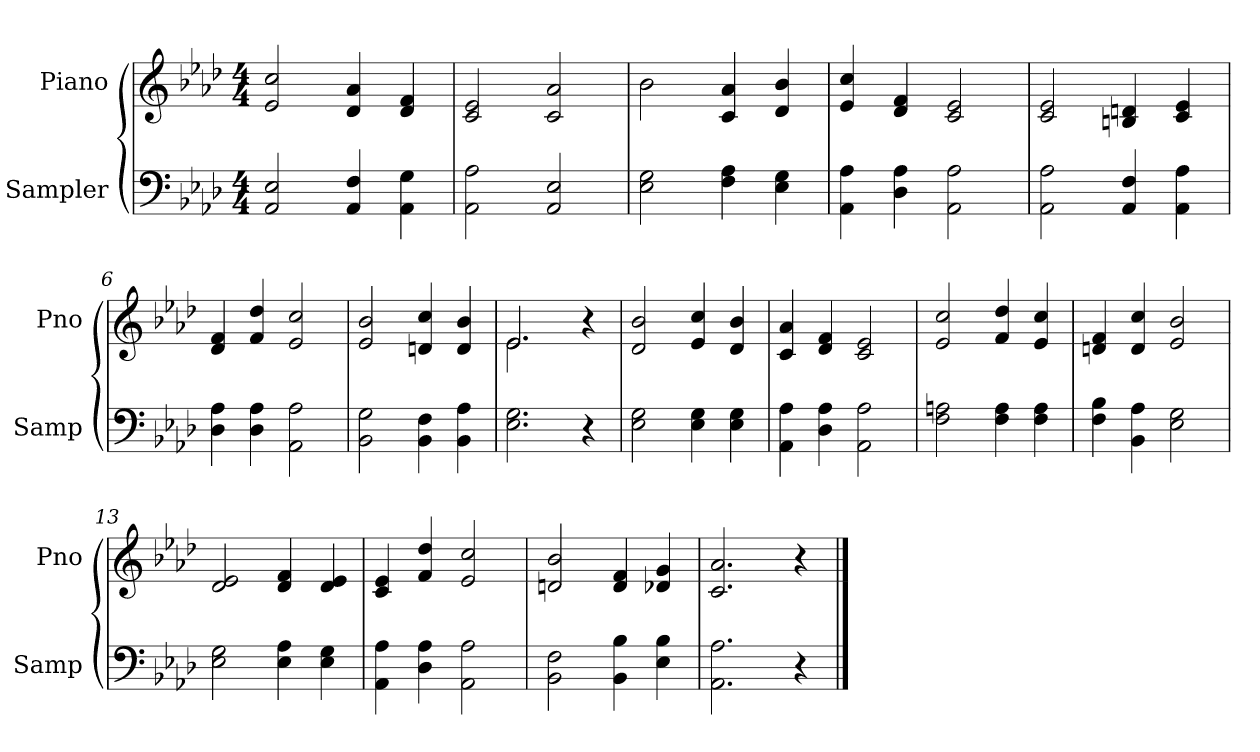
**kern	**kern
*part2	*part1
*staff2	*staff1
*I"Sampler	*I"Piano
*I'Samp	*I'Pno
*clefF4	*clefG2
*k[b-e-a-d-]	*k[b-e-a-d-]
*A-:	*A-:
*M4/4	*M4/4
=1	=1
2AA- 2E-	2e- 2cc
4AA- 4F	4d- 4a-
4AA- 4G	4d- 4f
=2	=2
2AA- 2A-	2c 2e-
2AA- 2E-	2c 2a-
=3	=3
2E- 2G	2b-
4F 4A-	4c 4a-
4E- 4G	4d- 4b-
=4	=4
4AA- 4A-	4e- 4cc
4D- 4A-	4d- 4f
2AA- 2A-	2c 2e-
=5	=5
2AA- 2A-	2c 2e-
4AA- 4F	4Bn 4dn
4AA- 4A-	4c 4e-
=6	=6
4D- 4A-	4d- 4f
4D- 4A-	4f 4dd-
2AA- 2A-	2e- 2cc
=7	=7
2BB- 2G	2e- 2b-
4BB- 4F	4dn 4cc
4BB- 4A-	4d 4b-
=8	=8
*	*^
2.E- 2.G	2.e-/	2.e-
4r	4r	4ryy
*	*v	*v
=9	=9
2E- 2G	2d- 2b-
4E- 4G	4e- 4cc
4E- 4G	4d- 4b-
=10	=10
4AA- 4A-	4c 4a-
4D- 4A-	4d- 4f
2AA- 2A-	2c 2e-
=11	=11
2F 2An	2e- 2cc
4F 4A	4f 4dd-
4F 4A	4e- 4cc
=12	=12
4F 4B-	4dn 4f
4BB- 4A-	4d 4cc
2E- 2G	2e- 2b-
=13	=13
2E- 2G	2d- 2e-
4E- 4A-	4d- 4f
4E- 4G	4d- 4e-
=14	=14
4AA- 4A-	4c 4e-
4D- 4A-	4f 4dd-
2AA- 2A-	2e- 2cc
=15	=15
2BB- 2F	2dn 2b-
4BB- 4B-	4d 4f
4E- 4B-	4d-X 4g
=16	=16
2.AA- 2.A-	2.c 2.a-
4r	4r
==	==
*-	*-
